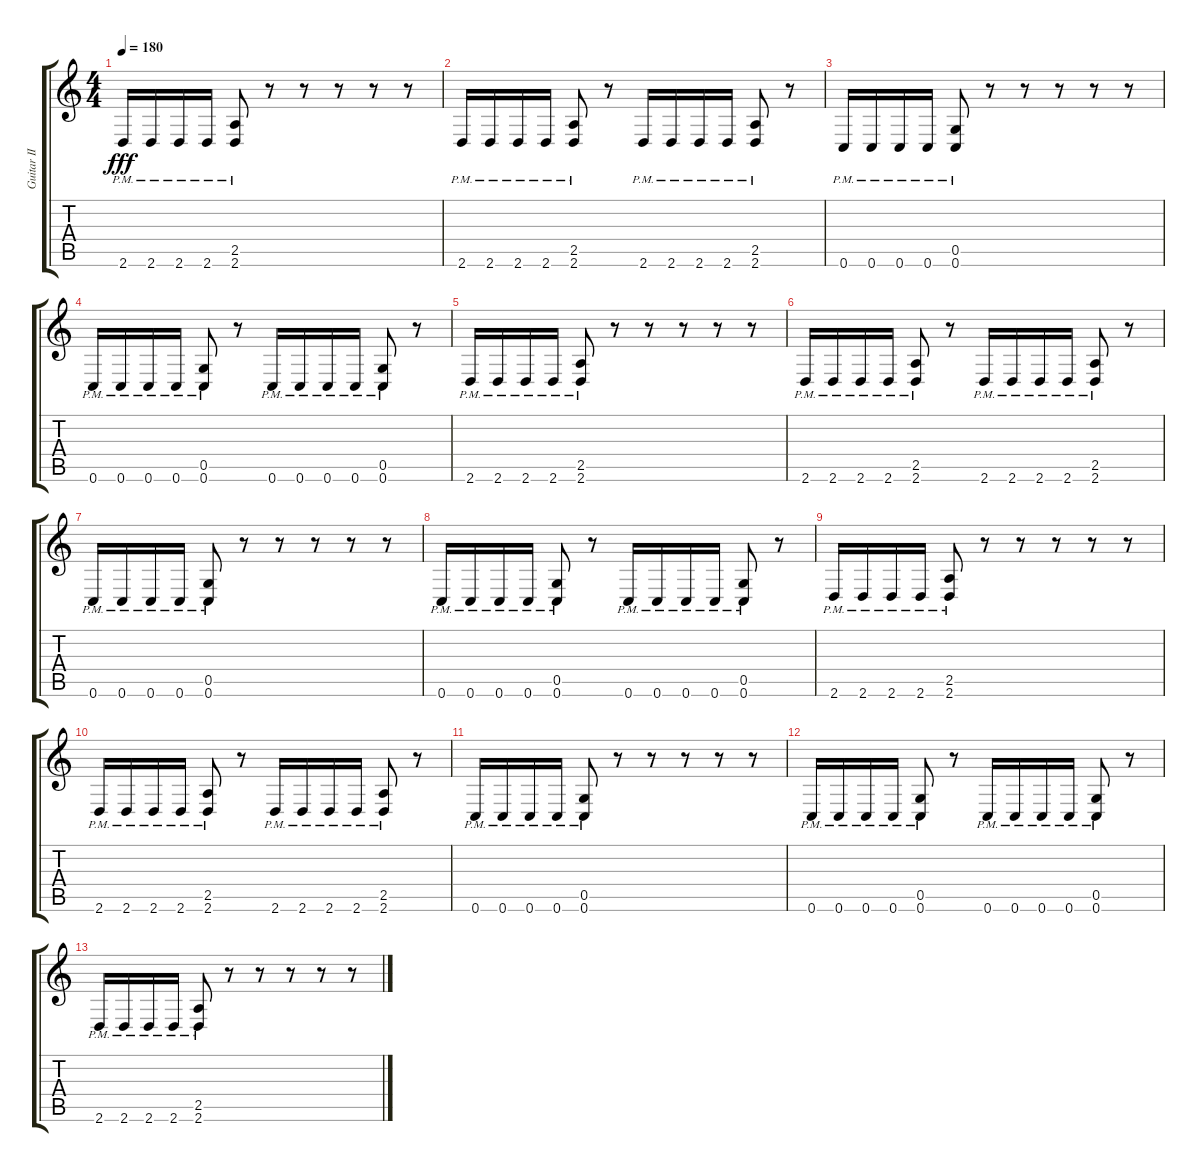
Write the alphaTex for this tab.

\track ("Guitar II (Rhythm)" "Guitar II ") {instrument distortionguitar}
\staff {score tabs}
\tuning (D4 A3 F3 C3 G2 C2) {hide}
\ts (4 4)
\tempo 180
\clef g2
\ks c
2.6{pm}.16{dy fff} 2.6{pm}.16 2.6{pm}.16 2.6{pm}.16 (2.5{pm} 2.6{pm}).8 r.8 r.8 r.8 r.8 r.8 |
2.6{pm}.16 2.6{pm}.16 2.6{pm}.16 2.6{pm}.16 (2.5{pm} 2.6{pm}).8 r.8 2.6{pm}.16 2.6{pm}.16 2.6{pm}.16 2.6{pm}.16 (2.5{pm} 2.6{pm}).8 r.8 |
0.6{pm}.16 0.6{pm}.16 0.6{pm}.16 0.6{pm}.16 (0.5{pm} 0.6{pm}).8 r.8 r.8 r.8 r.8 r.8 |
0.6{pm}.16 0.6{pm}.16 0.6{pm}.16 0.6{pm}.16 (0.5{pm} 0.6{pm}).8 r.8 0.6{pm}.16 0.6{pm}.16 0.6{pm}.16 0.6{pm}.16 (0.5{pm} 0.6{pm}).8 r.8 |
2.6{pm}.16 2.6{pm}.16 2.6{pm}.16 2.6{pm}.16 (2.5{pm} 2.6{pm}).8 r.8 r.8 r.8 r.8 r.8 |
2.6{pm}.16 2.6{pm}.16 2.6{pm}.16 2.6{pm}.16 (2.5{pm} 2.6{pm}).8 r.8 2.6{pm}.16 2.6{pm}.16 2.6{pm}.16 2.6{pm}.16 (2.5{pm} 2.6{pm}).8 r.8 |
0.6{pm}.16 0.6{pm}.16 0.6{pm}.16 0.6{pm}.16 (0.5{pm} 0.6{pm}).8 r.8 r.8 r.8 r.8 r.8 |
0.6{pm}.16 0.6{pm}.16 0.6{pm}.16 0.6{pm}.16 (0.5{pm} 0.6{pm}).8 r.8 0.6{pm}.16 0.6{pm}.16 0.6{pm}.16 0.6{pm}.16 (0.5{pm} 0.6{pm}).8 r.8 |
2.6{pm}.16 2.6{pm}.16 2.6{pm}.16 2.6{pm}.16 (2.5{pm} 2.6{pm}).8 r.8 r.8 r.8 r.8 r.8 |
2.6{pm}.16 2.6{pm}.16 2.6{pm}.16 2.6{pm}.16 (2.5{pm} 2.6{pm}).8 r.8 2.6{pm}.16 2.6{pm}.16 2.6{pm}.16 2.6{pm}.16 (2.5{pm} 2.6{pm}).8 r.8 |
0.6{pm}.16 0.6{pm}.16 0.6{pm}.16 0.6{pm}.16 (0.5{pm} 0.6{pm}).8 r.8 r.8 r.8 r.8 r.8 |
0.6{pm}.16 0.6{pm}.16 0.6{pm}.16 0.6{pm}.16 (0.5{pm} 0.6{pm}).8 r.8 0.6{pm}.16 0.6{pm}.16 0.6{pm}.16 0.6{pm}.16 (0.5{pm} 0.6{pm}).8 r.8 |
2.6{pm}.16 2.6{pm}.16 2.6{pm}.16 2.6{pm}.16 (2.5{pm} 2.6{pm}).8 r.8 r.8 r.8 r.8 r.8
